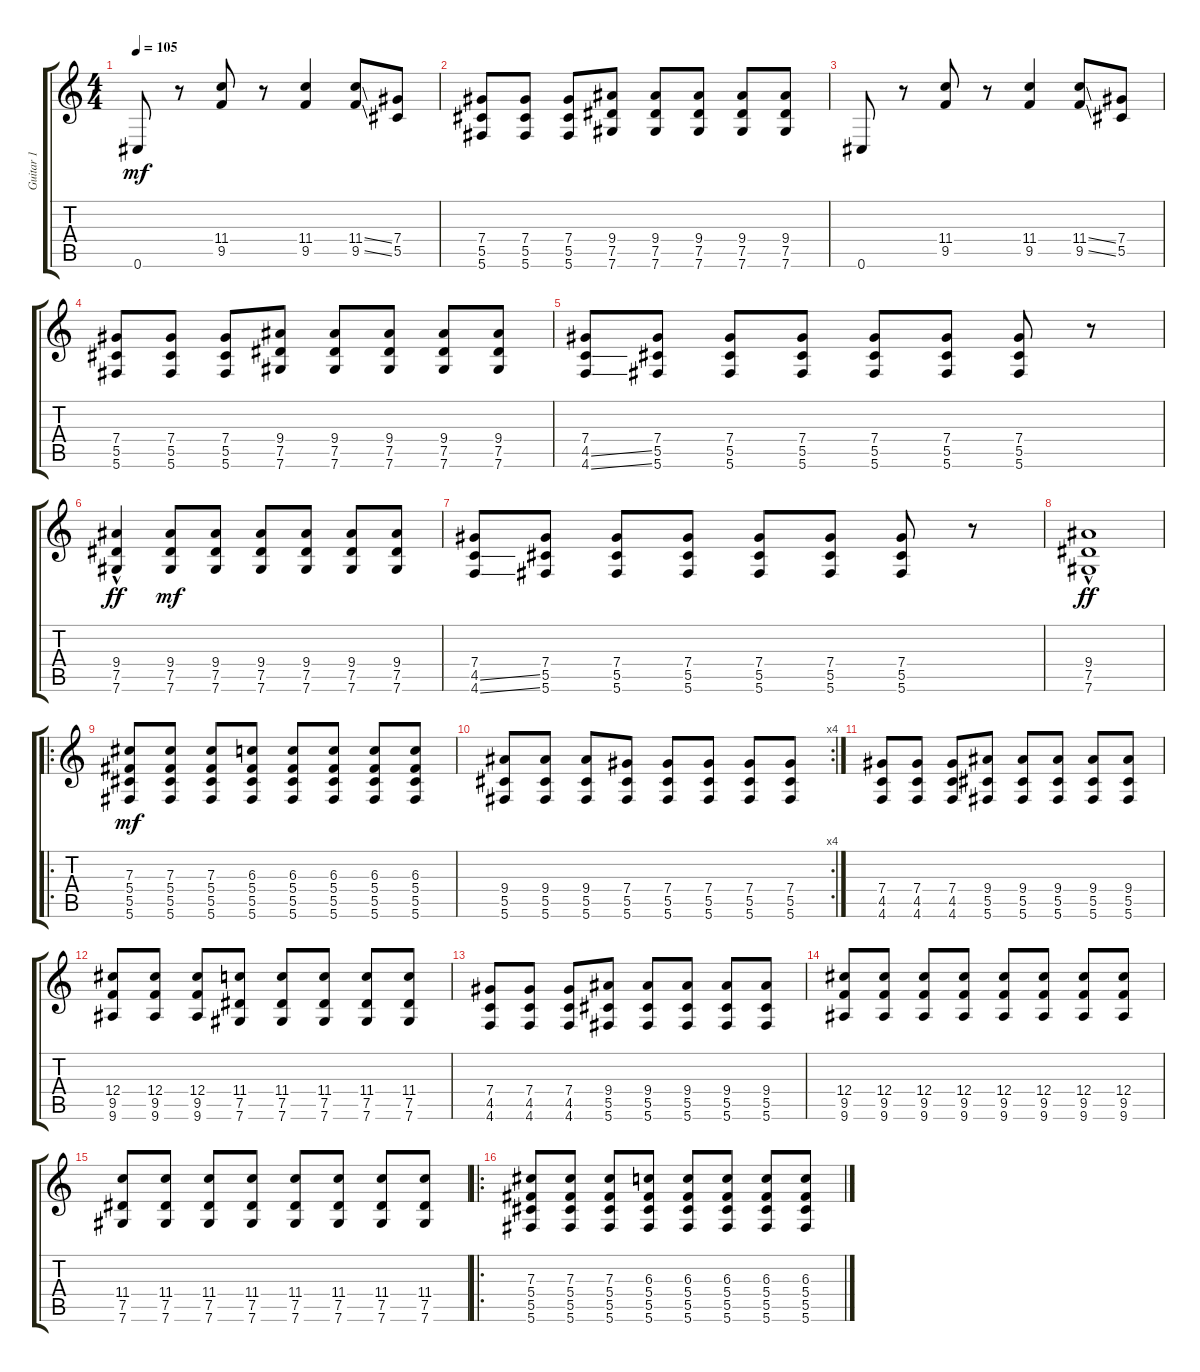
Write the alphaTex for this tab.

\track ("Guitar 1" "Guitar 1") {instrument acousticguitarsteel}
\staff {score tabs}
\tuning (Eb4 Bb3 Gb3 Db3 Ab2 Db2) {hide}
\ts (4 4)
\tempo 105
\clef g2
\ks c
0.6.8{dy mf} r.8 (11.4 9.5).8 r.8 (11.4 9.5).4 (11.4{ss} 9.5{ss}).8 (7.4 5.5).8 |
(7.4 5.5 5.6).8 (7.4 5.5 5.6).8 (7.4 5.5 5.6).8 (9.4 7.5 7.6).8 (9.4 7.5 7.6).8 (9.4 7.5 7.6).8 (9.4 7.5 7.6).8 (9.4 7.5 7.6).8 |
0.6.8 r.8 (11.4 9.5).8 r.8 (11.4 9.5).4 (11.4{ss} 9.5{ss}).8 (7.4 5.5).8 |
(7.4 5.5 5.6).8 (7.4 5.5 5.6).8 (7.4 5.5 5.6).8 (9.4 7.5 7.6).8 (9.4 7.5 7.6).8 (9.4 7.5 7.6).8 (9.4 7.5 7.6).8 (9.4 7.5 7.6).8 |
(7.4 4.5{ss} 4.6{ss}).8 (7.4 5.5 5.6).8 (7.4 5.5 5.6).8 (7.4 5.5 5.6).8 (7.4 5.5 5.6).8 (7.4 5.5 5.6).8 (7.4 5.5 5.6).8 r.8 |
(9.4{hac} 7.5{hac} 7.6{hac}).4{dy ff} (9.4 7.5 7.6).8{dy mf} (9.4 7.5 7.6).8 (9.4 7.5 7.6).8 (9.4 7.5 7.6).8 (9.4 7.5 7.6).8 (9.4 7.5 7.6).8 |
(7.4 4.5{ss} 4.6{ss}).8 (7.4 5.5 5.6).8 (7.4 5.5 5.6).8 (7.4 5.5 5.6).8 (7.4 5.5 5.6).8 (7.4 5.5 5.6).8 (7.4 5.5 5.6).8 r.8 |
(9.4{hac} 7.5{hac} 7.6{hac}).1{dy ff} |
\ro
(7.3 5.4 5.5 5.6).8{dy mf} (7.3 5.4 5.5 5.6).8 (7.3 5.4 5.5 5.6).8 (6.3 5.4 5.5 5.6).8 (6.3 5.4 5.5 5.6).8 (6.3 5.4 5.5 5.6).8 (6.3 5.4 5.5 5.6).8 (6.3 5.4 5.5 5.6).8 |
\rc 4
(9.4 5.5 5.6).8 (9.4 5.5 5.6).8 (9.4 5.5 5.6).8 (7.4 5.5 5.6).8 (7.4 5.5 5.6).8 (7.4 5.5 5.6).8 (7.4 5.5 5.6).8 (7.4 5.5 5.6).8 |
(7.4 4.5 4.6).8 (7.4 4.5 4.6).8 (7.4 4.5 4.6).8 (9.4 5.5 5.6).8 (9.4 5.5 5.6).8 (9.4 5.5 5.6).8 (9.4 5.5 5.6).8 (9.4 5.5 5.6).8 |
(12.4 9.5 9.6).8 (12.4 9.5 9.6).8 (12.4 9.5 9.6).8 (11.4 7.5 7.6).8 (11.4 7.5 7.6).8 (11.4 7.5 7.6).8 (11.4 7.5 7.6).8 (11.4 7.5 7.6).8 |
(7.4 4.5 4.6).8 (7.4 4.5 4.6).8 (7.4 4.5 4.6).8 (9.4 5.5 5.6).8 (9.4 5.5 5.6).8 (9.4 5.5 5.6).8 (9.4 5.5 5.6).8 (9.4 5.5 5.6).8 |
(12.4 9.5 9.6).8 (12.4 9.5 9.6).8 (12.4 9.5 9.6).8 (12.4 9.5 9.6).8 (12.4 9.5 9.6).8 (12.4 9.5 9.6).8 (12.4 9.5 9.6).8 (12.4 9.5 9.6).8 |
(11.4 7.5 7.6).8 (11.4 7.5 7.6).8 (11.4 7.5 7.6).8 (11.4 7.5 7.6).8 (11.4 7.5 7.6).8 (11.4 7.5 7.6).8 (11.4 7.5 7.6).8 (11.4 7.5 7.6).8 |
\ro
(7.3 5.4 5.5 5.6).8 (7.3 5.4 5.5 5.6).8 (7.3 5.4 5.5 5.6).8 (6.3 5.4 5.5 5.6).8 (6.3 5.4 5.5 5.6).8 (6.3 5.4 5.5 5.6).8 (6.3 5.4 5.5 5.6).8 (6.3 5.4 5.5 5.6).8
